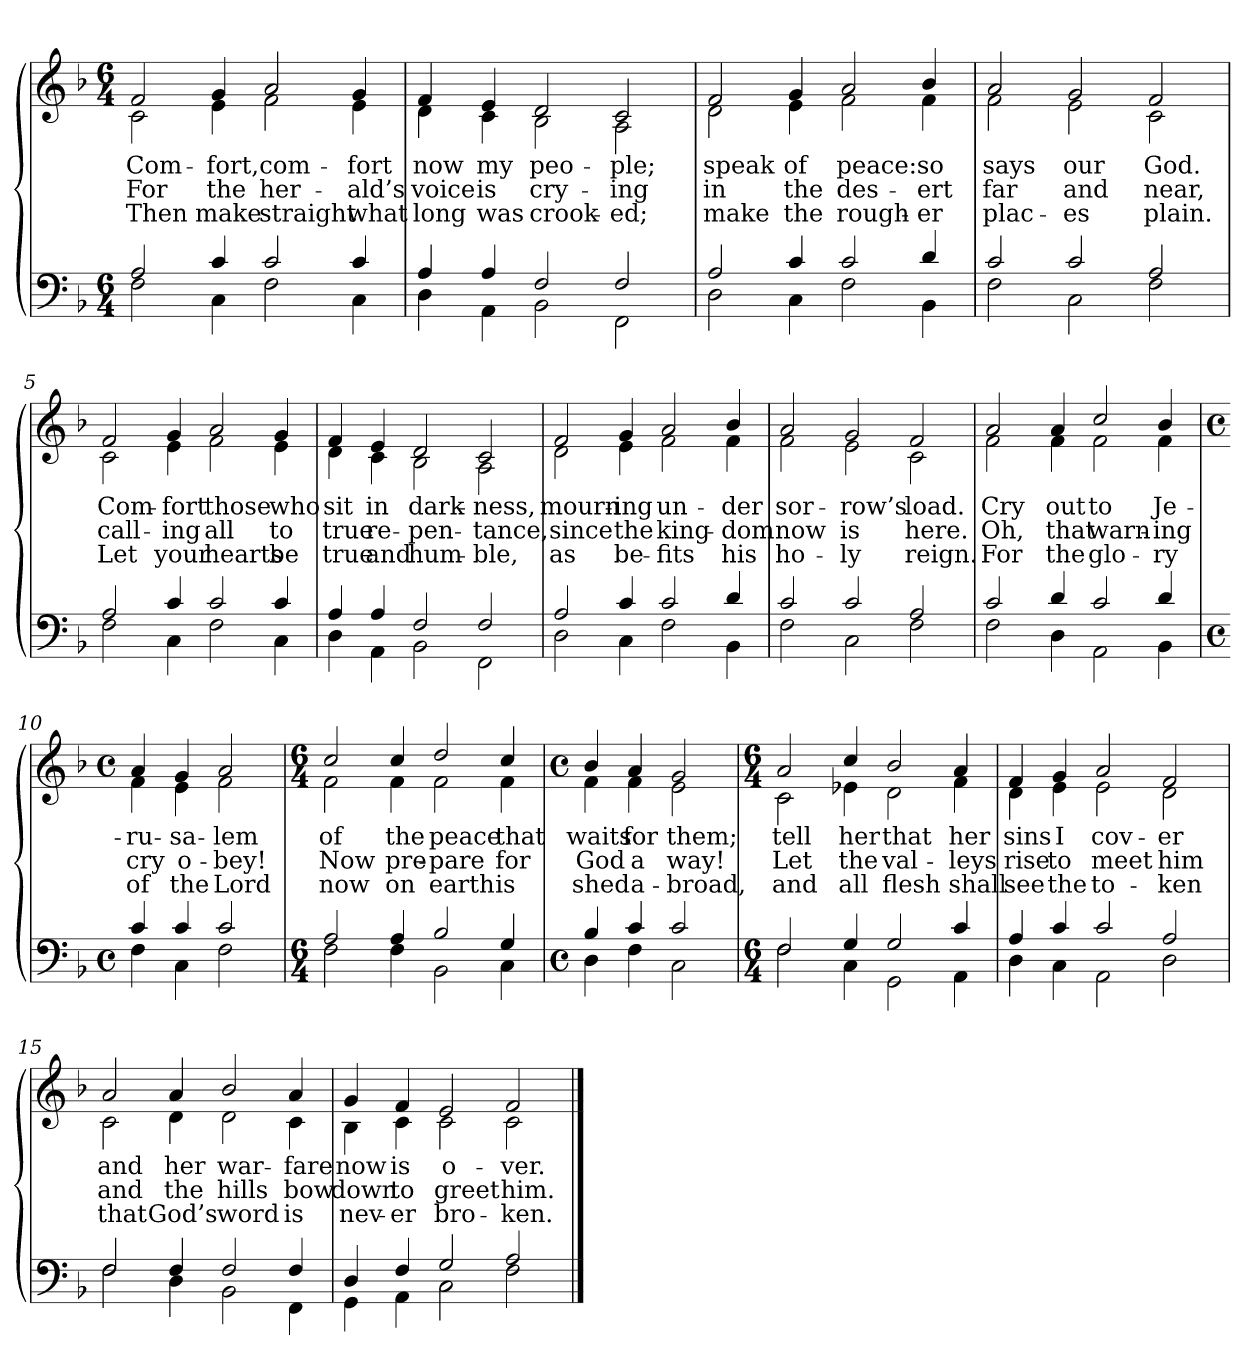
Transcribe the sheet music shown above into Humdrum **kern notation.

**kern	**kern	**text	**text	**text
*part2	*part1	*part1	*part1	*part1
*staff2	*staff1	*staff1	*staff1	*staff1
*clefF4	*clefG2	*	*	*
*k[b-]	*k[b-]	*	*	*
*M6/4	*M6/4	*	*	*
=1	=1	=1	=1	=1
*^	*	*	*	*
!	!	!LO:TX:b:i:t=Verse	!	!	!
!	!	!	!LO:LY:b	!LO:LY:b	!LO:LY:b
*	*	*^	*	*	*
2A/	2F\	2f/	2c\	Com-	For	Then
!	!	!	!	!LO:LY:b	!LO:LY:b	!LO:LY:b
4c/	4C\	4g/	4e\	-fort,	the	make
!	!	!	!	!LO:LY:b	!LO:LY:b	!LO:LY:b
2c/	2F\	2a/	2f\	com-	her-	straight
!	!	!	!	!LO:LY:b	!LO:LY:b	!LO:LY:b
4c/	4C\	4g/	4e\	-fort	-ald’s	what
=2	=2	=2	=2	=2	=2	=2
!	!	!	!	!LO:LY:b	!LO:LY:b	!LO:LY:b
4A/	4D\	4f/	4d\	now	voice	long
!	!	!	!	!LO:LY:b	!LO:LY:b	!LO:LY:b
4A/	4AA\	4e/	4c\	my	is	was
!	!	!	!	!LO:LY:b	!LO:LY:b	!LO:LY:b
2F/	2BB-\	2d/	2B-\	peo-	cry-	crook-
!	!	!	!	!LO:LY:b	!LO:LY:b	!LO:LY:b
2F/	2FF\	2c/	2A\	-ple;	-ing	-ed;
!!LO:LB:g=z	!!
=3	=3	=3	=3	=3	=3	=3
!	!	!	!	!LO:LY:b	!LO:LY:b	!LO:LY:b
2A/	2D\	2f/	2d\	speak	in	make
!	!	!	!	!LO:LY:b	!LO:LY:b	!LO:LY:b
4c/	4C\	4g/	4e\	of	the	the
!	!	!	!	!LO:LY:b	!LO:LY:b	!LO:LY:b
2c/	2F\	2a/	2f\	peace:	des-	rough-
!	!	!	!	!LO:LY:b	!LO:LY:b	!LO:LY:b
4d/	4BB-\	4b-/	4f\	so	-ert	-er
=4	=4	=4	=4	=4	=4	=4
!	!	!	!	!LO:LY:b	!LO:LY:b	!LO:LY:b
2c/	2F\	2a/	2f\	says	far	plac-
!	!	!	!	!LO:LY:b	!LO:LY:b	!LO:LY:b
2c/	2C\	2g/	2e\	our	and	-es
!	!	!	!	!LO:LY:b	!LO:LY:b	!LO:LY:b
2A/	2F\	2f/	2c\	God.	near,	plain.
!!LO:LB:g=z	!!
=5	=5	=5	=5	=5	=5	=5
!	!	!	!	!LO:LY:b	!LO:LY:b	!LO:LY:b
2A/	2F\	2f/	2c\	Com-	call-	Let
!	!	!	!	!LO:LY:b	!LO:LY:b	!LO:LY:b
4c/	4C\	4g/	4e\	-fort	-ing	your
!	!	!	!	!LO:LY:b	!LO:LY:b	!LO:LY:b
2c/	2F\	2a/	2f\	those	all	hearts
!	!	!	!	!LO:LY:b	!LO:LY:b	!LO:LY:b
4c/	4C\	4g/	4e\	who	to	be
=6	=6	=6	=6	=6	=6	=6
!	!	!	!	!LO:LY:b	!LO:LY:b	!LO:LY:b
4A/	4D\	4f/	4d\	sit	true	true
!	!	!	!	!LO:LY:b	!LO:LY:b	!LO:LY:b
4A/	4AA\	4e/	4c\	in	re-	and
!	!	!	!	!LO:LY:b	!LO:LY:b	!LO:LY:b
2F/	2BB-\	2d/	2B-\	dark-	-pen-	hum-
!	!	!	!	!LO:LY:b	!LO:LY:b	!LO:LY:b
2F/	2FF\	2c/	2A\	-ness,	-tance,	-ble,
!!LO:LB:g=z	!!
=7	=7	=7	=7	=7	=7	=7
!	!	!	!	!LO:LY:b	!LO:LY:b	!LO:LY:b
2A/	2D\	2f/	2d\	mourn-	since	as
!	!	!	!	!LO:LY:b	!LO:LY:b	!LO:LY:b
4c/	4C\	4g/	4e\	-ing	the	be-
!	!	!	!	!LO:LY:b	!LO:LY:b	!LO:LY:b
2c/	2F\	2a/	2f\	un-	king-	-fits
!	!	!	!	!LO:LY:b	!LO:LY:b	!LO:LY:b
4d/	4BB-\	4b-/	4f\	-der	-dom	his
=8	=8	=8	=8	=8	=8	=8
!	!	!	!	!LO:LY:b	!LO:LY:b	!LO:LY:b
2c/	2F\	2a/	2f\	sor-	now	ho-
!	!	!	!	!LO:LY:b	!LO:LY:b	!LO:LY:b
2c/	2C\	2g/	2e\	-row’s	is	-ly
!	!	!	!	!LO:LY:b	!LO:LY:b	!LO:LY:b
2A/	2F\	2f/	2c\	load.	here.	reign.
!!LO:LB:g=z	!!
=9	=9	=9	=9	=9	=9	=9
!	!	!	!	!LO:LY:b	!LO:LY:b	!LO:LY:b
2c/	2F\	2a/	2f\	Cry	Oh,	For
!	!	!	!	!LO:LY:b	!LO:LY:b	!LO:LY:b
4d/	4D\	4a/	4f\	out	that	the
!	!	!	!	!LO:LY:b	!LO:LY:b	!LO:LY:b
2c/	2AA\	2cc/	2f\	to	warn-	glo-
!	!	!	!	!LO:LY:b	!LO:LY:b	!LO:LY:b
4d/	4BB-\	4b-/	4f\	Je-	-ing	-ry
=10	=10	=10	=10	=10	=10	=10
*M4/4	*	*M4/4	*	*	*	*
*met(c)	*	*met(c)	*	*	*	*
!	!	!	!	!LO:LY:b	!LO:LY:b	!LO:LY:b
4c/	4F\	4a/	4f\	-ru-	cry	of
!	!	!	!	!LO:LY:b	!LO:LY:b	!LO:LY:b
4c/	4C\	4g/	4e\	-sa-	o-	the
!	!	!	!	!LO:LY:b	!LO:LY:b	!LO:LY:b
2c/	2F\	2a/	2f\	-lem	-bey!	Lord
!!LO:LB:g=z	!!
=11	=11	=11	=11	=11	=11	=11
*M6/4	*	*M6/4	*	*	*	*
!	!	!	!	!LO:LY:b	!LO:LY:b	!LO:LY:b
2A/	2F\	2cc/	2f\	of	Now	now
!	!	!	!	!LO:LY:b	!LO:LY:b	!LO:LY:b
4A/	4F\	4cc/	4f\	the	pre-	on
!	!	!	!	!LO:LY:b	!LO:LY:b	!LO:LY:b
2B-/	2BB-\	2dd/	2f\	peace	-pare	earth
!	!	!	!	!LO:LY:b	!LO:LY:b	!LO:LY:b
4G/	4C\	4cc/	4f\	that	for	is
=12	=12	=12	=12	=12	=12	=12
*M4/4	*	*M4/4	*	*	*	*
*met(c)	*	*met(c)	*	*	*	*
!	!	!	!	!LO:LY:b	!LO:LY:b	!LO:LY:b
4B-/	4D\	4b-/	4f\	waits	God	shed
!	!	!	!	!LO:LY:b	!LO:LY:b	!LO:LY:b
4c/	4F\	4a/	4f\	for	a	a-
!	!	!	!	!LO:LY:b	!LO:LY:b	!LO:LY:b
2c/	2C\	2g/	2e\	them;	way!	-broad,
!!LO:LB:g=z	!!
=13	=13	=13	=13	=13	=13	=13
*M6/4	*	*M6/4	*	*	*	*
!	!	!	!	!LO:LY:b	!LO:LY:b	!LO:LY:b
2F/	2F\	2a/	2c\	tell	Let	and
!	!	!	!	!LO:LY:b	!LO:LY:b	!LO:LY:b
4G/	4C\	4cc/	4e-X\	her	the	all
!	!	!	!	!LO:LY:b	!LO:LY:b	!LO:LY:b
2G/	2GG\	2b-/	2d\	that	val-	flesh
!	!	!	!	!LO:LY:b	!LO:LY:b	!LO:LY:b
4c/	4AA\	4a/	4f\	her	-leys	shall
=14	=14	=14	=14	=14	=14	=14
!	!	!	!	!LO:LY:b	!LO:LY:b	!LO:LY:b
4A/	4D\	4f/	4d\	sins	rise	see
!	!	!	!	!LO:LY:b	!LO:LY:b	!LO:LY:b
4c/	4C\	4g/	4e\	I	to	the
!	!	!	!	!LO:LY:b	!LO:LY:b	!LO:LY:b
2c/	2AA\	2a/	2e\	cov-	meet	to-
!	!	!	!	!LO:LY:b	!LO:LY:b	!LO:LY:b
2A/	2D\	2f/	2d\	-er	him	-ken
!!LO:LB:g=z	!!
=15	=15	=15	=15	=15	=15	=15
!	!	!	!	!LO:LY:b	!LO:LY:b	!LO:LY:b
2F/	2F\	2a/	2c\	and	and	that
!	!	!	!	!LO:LY:b	!LO:LY:b	!LO:LY:b
4F/	4D\	4a/	4d\	her	the	God’s
!	!	!	!	!LO:LY:b	!LO:LY:b	!LO:LY:b
2F/	2BB-\	2b-/	2d\	war-	hills	word
!	!	!	!	!LO:LY:b	!LO:LY:b	!LO:LY:b
4F/	4FF\	4a/	4c\	-fare	bow	is
=16	=16	=16	=16	=16	=16	=16
!	!	!	!	!LO:LY:b	!LO:LY:b	!LO:LY:b
4D/	4GG\	4g/	4B-\	now	down	nev-
!	!	!	!	!LO:LY:b	!LO:LY:b	!LO:LY:b
4F/	4AA\	4f/	4c\	is	to	-er
!	!	!	!	!LO:LY:b	!LO:LY:b	!LO:LY:b
2G/	2C\	2e/	2c\	o-	greet	bro-
!	!	!	!	!LO:LY:b	!LO:LY:b	!LO:LY:b
2A/	2F\	2f/	2c\	-ver.	him.	-ken.
*v	*v	*	*	*	*	*
*	*v	*v	*	*	*
==	==	==	==	==
*-	*-	*-	*-	*-
